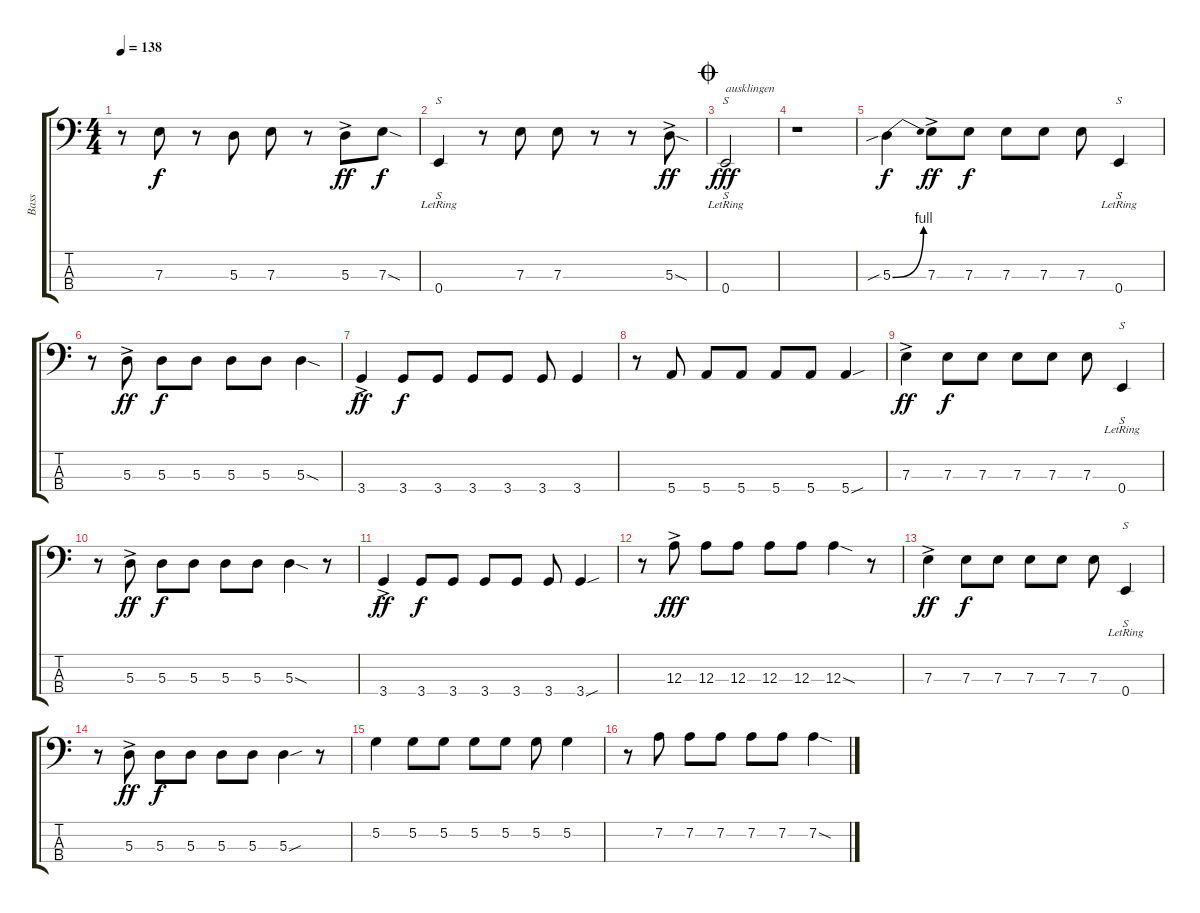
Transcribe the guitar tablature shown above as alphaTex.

\track ("Bass" "Bass") {instrument electricbassfinger}
\staff {score tabs}
\tuning (G2 D2 A1 E1) {hide}
\ts (4 4)
\tempo 138
\clef f4
\ks c
r.8{dy ff} 7.3.8{dy f} r.8 5.3.8 7.3.8 r.8 5.3{ac}.8{dy ff} 7.3{sod}.8{dy f} |
0.4{lr}.4{s} r.8 7.3.8 7.3.8 r.8 r.8 5.3{sod ac}.8{dy ff} |
\jump coda
0.4{lr}.2{s txt "ausklingen" dy fff} |
r.1 |
5.3{be (bend 0 0 60 4) sib}.4{dy f} 7.3{ac}.8{dy ff} 7.3.8{dy f} 7.3.8 7.3.8 7.3.8 0.4{lr}.4{s} |
r.8 5.3{ac}.8{dy ff} 5.3.8{dy f} 5.3.8 5.3.8 5.3.8 5.3{sod}.4 |
3.4{ac}.4{dy ff} 3.4.8{dy f} 3.4.8 3.4.8 3.4.8 3.4.8 3.4.4 |
r.8 5.4.8 5.4.8 5.4.8 5.4.8 5.4.8 5.4{sou}.4 |
7.3{ac}.4{dy ff} 7.3.8{dy f} 7.3.8 7.3.8 7.3.8 7.3.8 0.4{lr}.4{s} |
r.8 5.3{ac}.8{dy ff} 5.3.8{dy f} 5.3.8 5.3.8 5.3.8 5.3{sod}.4 r.8 |
3.4{ac}.4{dy ff} 3.4.8{dy f} 3.4.8 3.4.8 3.4.8 3.4.8 3.4{sou}.4 |
r.8 12.3{ac}.8{dy fff} 12.3.8 12.3.8 12.3.8 12.3.8 12.3{sod}.4 r.8 |
7.3{ac}.4{dy ff} 7.3.8{dy f} 7.3.8 7.3.8 7.3.8 7.3.8 0.4{lr}.4{s} |
r.8 5.3{ac}.8{dy ff} 5.3.8{dy f} 5.3.8 5.3.8 5.3.8 5.3{sou}.4 r.8 |
5.2.4 5.2.8 5.2.8 5.2.8 5.2.8 5.2.8 5.2.4 |
r.8 7.2.8 7.2.8 7.2.8 7.2.8 7.2.8 7.2{sod}.4
